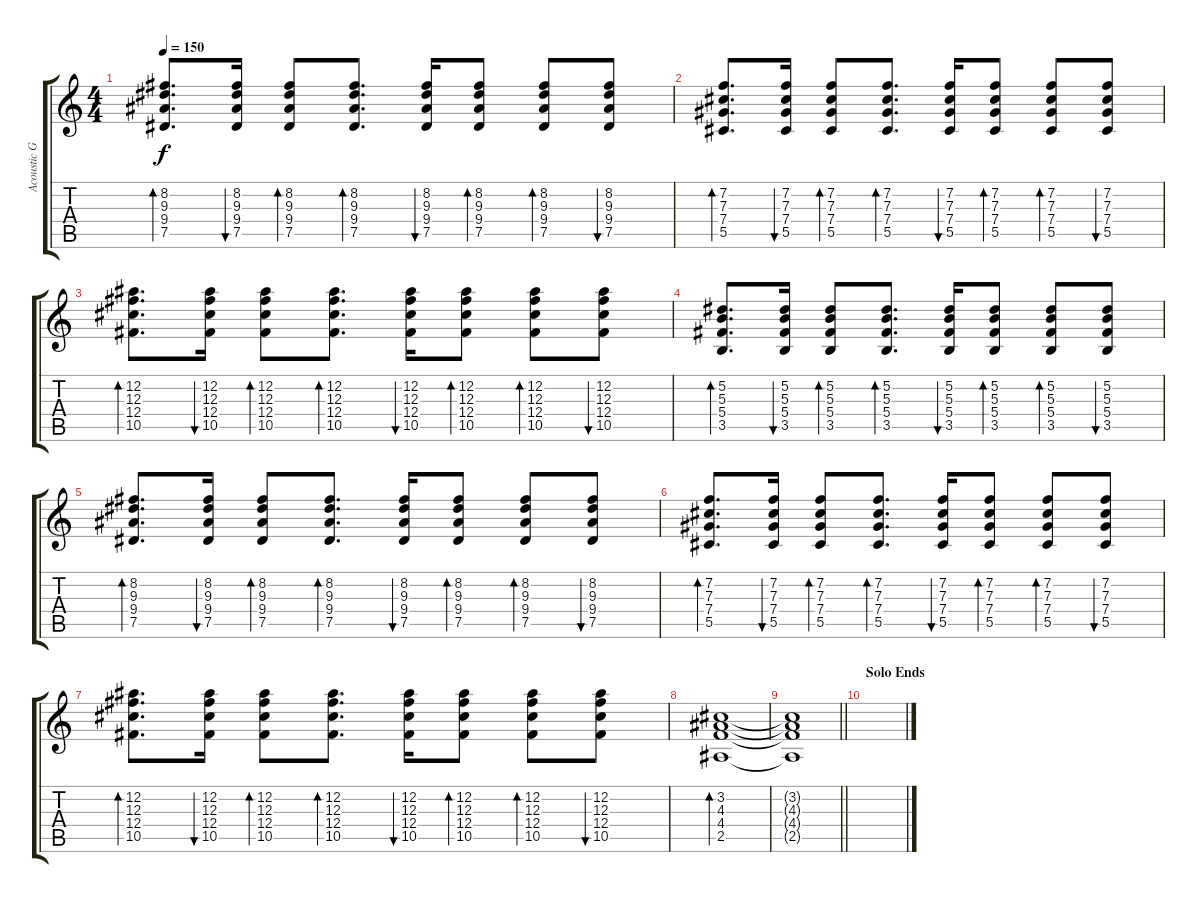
\track ("Acoustic Guitar" "Acoustic G") {instrument acousticguitarsteel}
\staff {score tabs}
\tuning (Eb4 Bb3 Gb3 Db3 Ab2 Eb2) {hide}
\ts (4 4)
\tempo 150
\clef g2
\ks c
(8.2 9.3 9.4 7.5).8{d bd 60 dy f} (8.2 9.3 9.4 7.5).16{bu 60} (8.2 9.3 9.4 7.5).8{bd 60} (8.2 9.3 9.4 7.5).8{d bd 60} (8.2 9.3 9.4 7.5).16{bu 60} (8.2 9.3 9.4 7.5).8{bd 60} (8.2 9.3 9.4 7.5).8{bd 60} (8.2 9.3 9.4 7.5).8{bu 60} |
(7.2 7.3 7.4 5.5).8{d bd 60} (7.2 7.3 7.4 5.5).16{bu 60} (7.2 7.3 7.4 5.5).8{bd 60} (7.2 7.3 7.4 5.5).8{d bd 60} (7.2 7.3 7.4 5.5).16{bu 60} (7.2 7.3 7.4 5.5).8{bd 60} (7.2 7.3 7.4 5.5).8{bd 60} (7.2 7.3 7.4 5.5).8{bu 60} |
(12.2 12.3 12.4 10.5).8{d bd 60} (12.2 12.3 12.4 10.5).16{bu 60} (12.2 12.3 12.4 10.5).8{bd 60} (12.2 12.3 12.4 10.5).8{d bd 60} (12.2 12.3 12.4 10.5).16{bu 60} (12.2 12.3 12.4 10.5).8{bd 60} (12.2 12.3 12.4 10.5).8{bd 60} (12.2 12.3 12.4 10.5).8{bu 60} |
(5.2 5.3 5.4 3.5).8{d bd 60} (5.2 5.3 5.4 3.5).16{bu 60} (5.2 5.3 5.4 3.5).8{bd 60} (5.2 5.3 5.4 3.5).8{d bd 60} (5.2 5.3 5.4 3.5).16{bu 60} (5.2 5.3 5.4 3.5).8{bd 60} (5.2 5.3 5.4 3.5).8{bd 60} (5.2 5.3 5.4 3.5).8{bu 60} |
(8.2 9.3 9.4 7.5).8{d bd 60} (8.2 9.3 9.4 7.5).16{bu 60} (8.2 9.3 9.4 7.5).8{bd 60} (8.2 9.3 9.4 7.5).8{d bd 60} (8.2 9.3 9.4 7.5).16{bu 60} (8.2 9.3 9.4 7.5).8{bd 60} (8.2 9.3 9.4 7.5).8{bd 60} (8.2 9.3 9.4 7.5).8{bu 60} |
(7.2 7.3 7.4 5.5).8{d bd 60} (7.2 7.3 7.4 5.5).16{bu 60} (7.2 7.3 7.4 5.5).8{bd 60} (7.2 7.3 7.4 5.5).8{d bd 60} (7.2 7.3 7.4 5.5).16{bu 60} (7.2 7.3 7.4 5.5).8{bd 60} (7.2 7.3 7.4 5.5).8{bd 60} (7.2 7.3 7.4 5.5).8{bu 60} |
(12.2 12.3 12.4 10.5).8{d bd 60} (12.2 12.3 12.4 10.5).16{bu 60} (12.2 12.3 12.4 10.5).8{bd 60} (12.2 12.3 12.4 10.5).8{d bd 60} (12.2 12.3 12.4 10.5).16{bu 60} (12.2 12.3 12.4 10.5).8{bd 60} (12.2 12.3 12.4 10.5).8{bd 60} (12.2 12.3 12.4 10.5).8{bu 60} |
(3.2 4.3 4.4 2.5).1{bd 60} |
\barLineRight lightlight
(3.2{t} 4.3{t} 4.4{t} 2.5{t}).1 |
\section ("" "Solo Ends")
